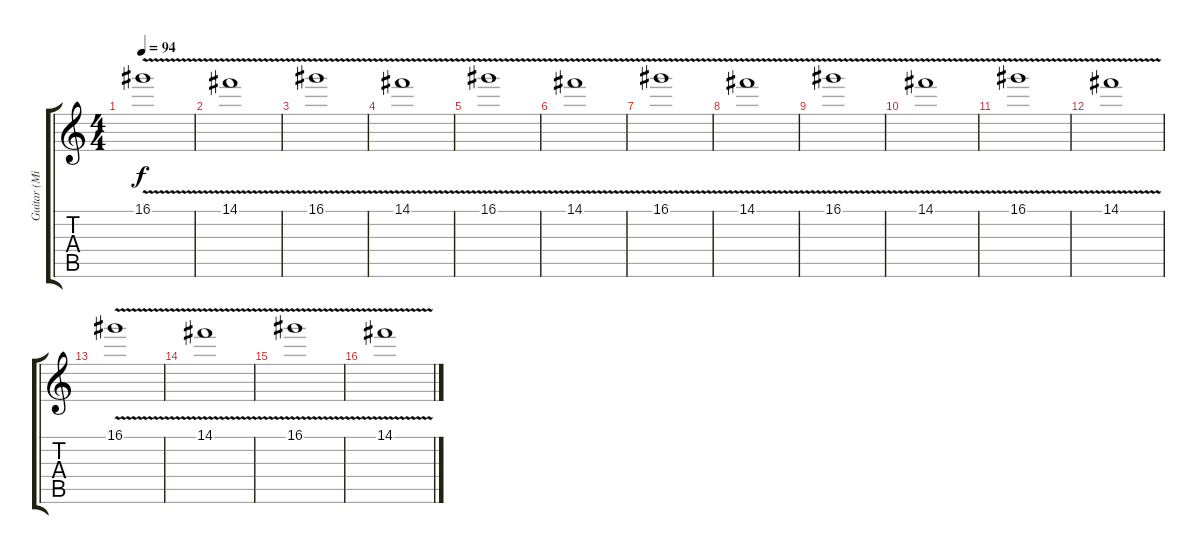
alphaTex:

\track ("Guitar (Mick)" "Guitar (Mi") {instrument electricguitarclean}
\staff {score tabs}
\tuning (E4 B3 G3 D3 A2 E2) {hide}
\ts (4 4)
\tempo 94
\clef g2
\ks c
16.1{v}.1{dy f} |
14.1{v}.1 |
16.1{v}.1 |
14.1{v}.1 |
16.1{v}.1 |
14.1{v}.1 |
16.1{v}.1 |
14.1{v}.1 |
16.1{v}.1 |
14.1{v}.1 |
16.1{v}.1 |
14.1{v}.1 |
16.1{v}.1 |
14.1{v}.1 |
16.1{v}.1 |
14.1{v}.1
